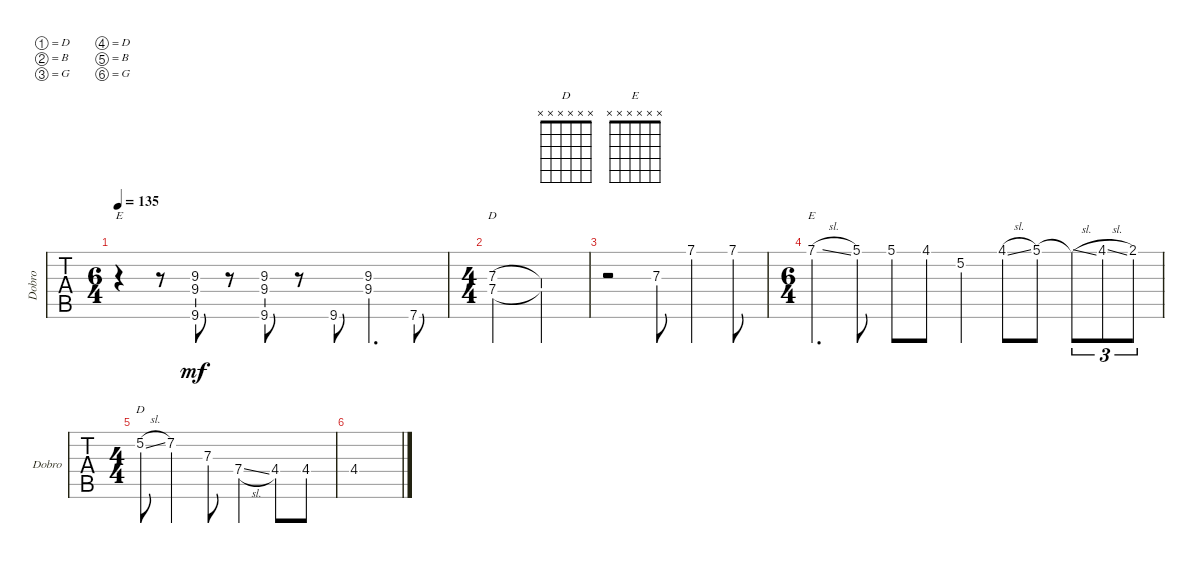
\defaultSystemsLayout 4
\bracketExtendMode groupsimilarinstruments
\singleTrackTrackNamePolicy allsystems
\multiTrackTrackNamePolicy allsystems
\otherSystemsTrackNameOrientation horizontal
\track ("Dobro" "Dobro") {solo instrument acousticguitarsteel}
\staff {tabs}
\tuning (D4 B3 G3 D3 B2 G2)
\chord ("D" x x x x x x)
\chord ("E" x x x x x x)
\ts (6 4)
\tempo 135
\clef g2
\ks g
r.4{ch "E" dy mf} r.8 (9.3 9.4 9.6).8 r.8 (9.6 9.4 9.3).8 r.8 9.6.8 (9.4 9.3).4{d} 7.6.8 |
\ts (4 4)
(7.4 7.3).2{ch "D"} (7.4{t} 7.3{t}).2 |
r.2 7.3.8 7.1.4 7.1.8 |
\ts (6 4)
7.1{sl}.4{d ch "E"} 5.1.8 5.1.8 4.1.8 5.2.4 4.1{sl}.8 5.1.8 5.1{sl t}.8{tu (3 2)} 4.1{sl}.8{tu (3 2)} 2.1.8{tu (3 2)} |
\ts (4 4)
5.2{sl}.8{ch "D"} 7.2.4 7.3.8 7.4{sl}.4 4.4.8 4.4.8 |
4.4.1
